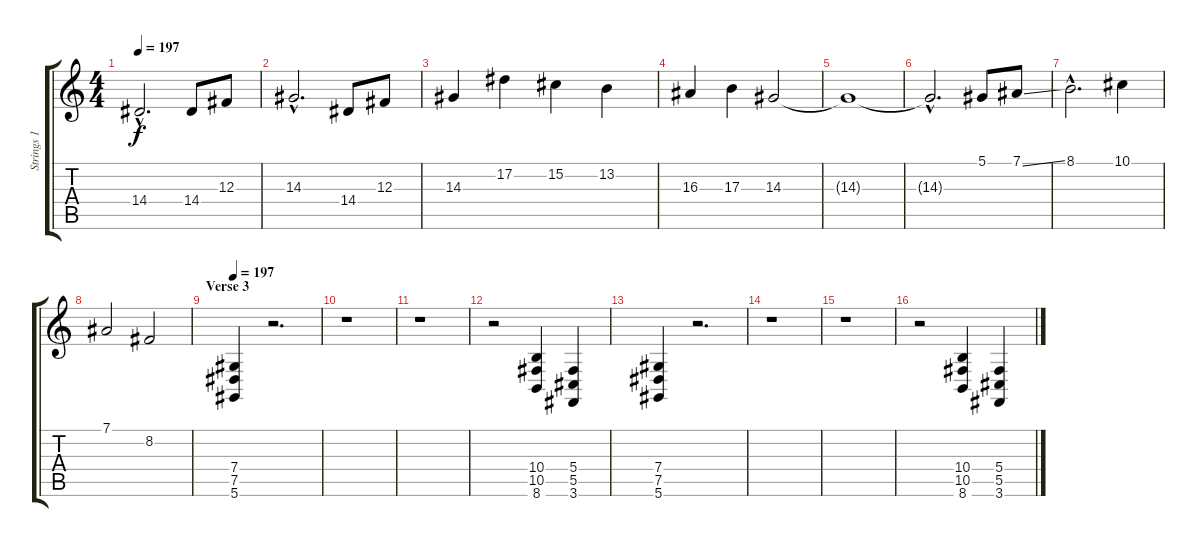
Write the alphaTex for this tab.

\track ("Strings 1" "Strings 1") {instrument stringensemble1}
\staff {score tabs}
\tuning (Eb4 Bb3 Gb3 Db3 Ab2 Eb2) {hide}
\ts (4 4)
\tempo 197
\clef g2
\ks c
14.4{hac}.2{d dy f} 14.4.8 12.3.8 |
14.3{hac}.2{d} 14.4.8 12.3.8 |
14.3.4 17.2.4 15.2.4 13.2.4 |
16.3.4 17.3.4 14.3.2 |
14.3{t}.1 |
14.3{hac t}.2{d} 5.1.8 7.1{ss}.8 |
8.1{hac}.2{d} 10.1.4 |
7.1.2 8.2.2 |
\section ("" "Verse 3")
\tempo 197
(7.4 7.5 5.6).4{volume 13 balance 2 instrument stringensemble1} r.2{d} |
r.1 |
r.1 |
r.2 (10.4 10.5 8.6).4 (5.4 5.5 3.6).4 |
(7.4 7.5 5.6).4 r.2{d} |
r.1 |
r.1 |
r.2 (10.4 10.5 8.6).4 (5.4 5.5 3.6).4
